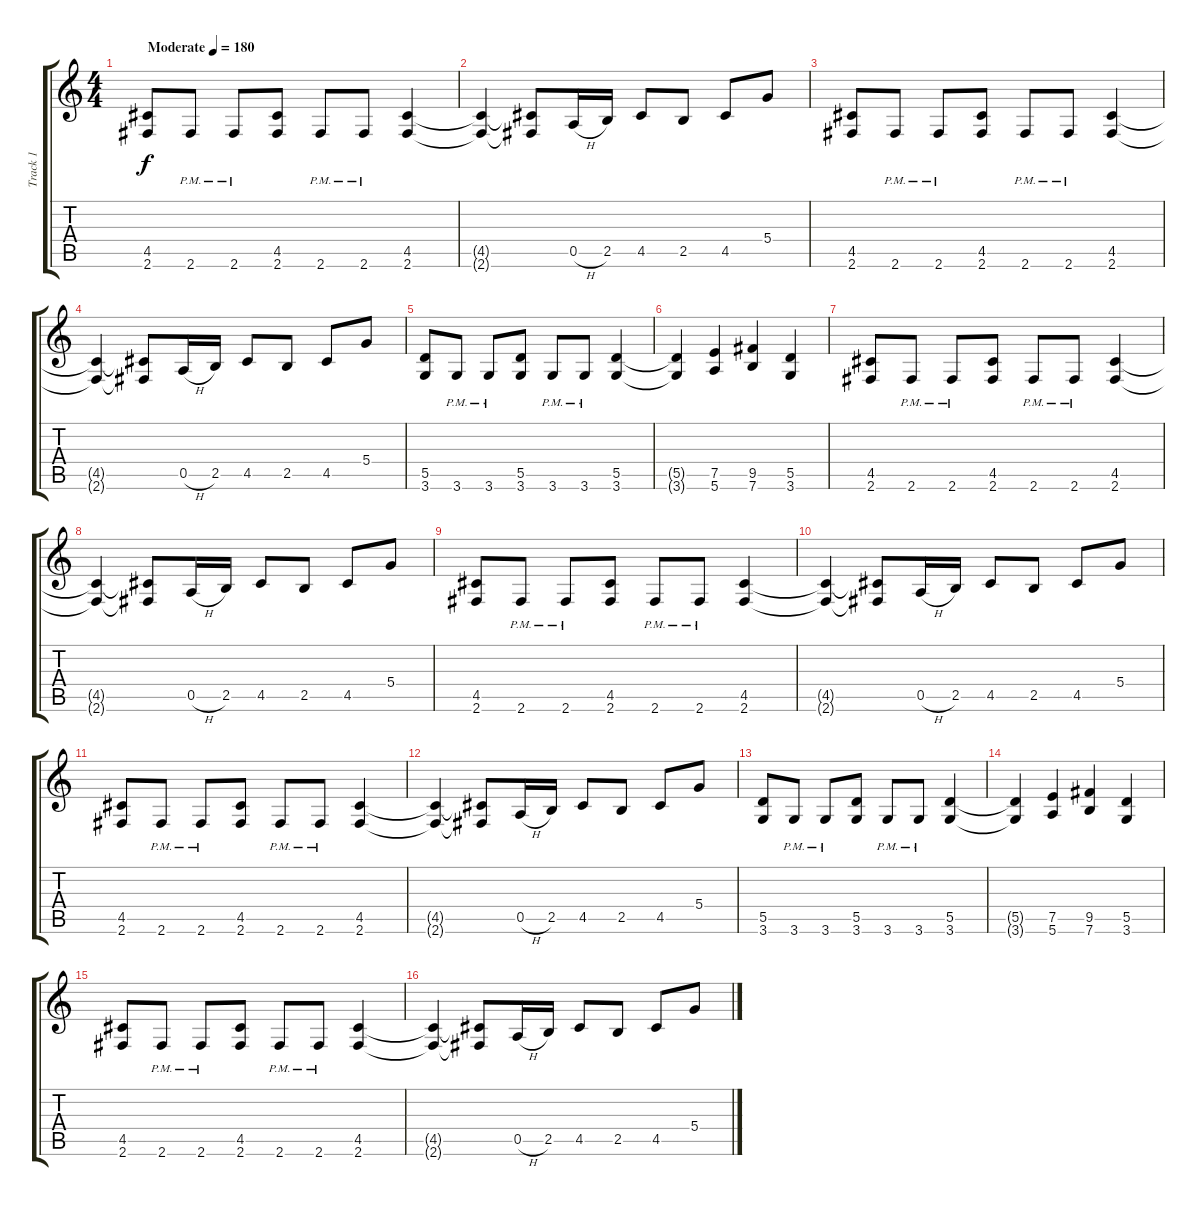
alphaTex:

\track ("Track 1" "Track 1") {instrument overdrivenguitar}
\staff {score tabs}
\tuning (E4 B3 G3 D3 A2 E2) {hide}
\ts (4 4)
\tempo (180 "Moderate")
\clef g2
\ks c
(4.5 2.6).8{dy f instrument overdrivenguitar} 2.6{pm}.8 2.6{pm}.8 (4.5 2.6).8 2.6{pm}.8 2.6{pm}.8 (4.5 2.6).4 |
(4.5{t} 2.6{t}).4 (4.5{t} 2.6{t}).8 0.5{h}.16 2.5.16 4.5.8 2.5.8 4.5.8 5.4.8 |
(4.5 2.6).8 2.6{pm}.8 2.6{pm}.8 (4.5 2.6).8 2.6{pm}.8 2.6{pm}.8 (4.5 2.6).4 |
(4.5{t} 2.6{t}).4 (4.5{t} 2.6{t}).8 0.5{h}.16 2.5.16 4.5.8 2.5.8 4.5.8 5.4.8 |
(5.5 3.6).8 3.6{pm}.8 3.6{pm}.8 (5.5 3.6).8 3.6{pm}.8 3.6{pm}.8 (5.5 3.6).4 |
(5.5{t} 3.6{t}).4 (7.5 5.6).4 (9.5 7.6).4 (5.5 3.6).4 |
(4.5 2.6).8 2.6{pm}.8 2.6{pm}.8 (4.5 2.6).8 2.6{pm}.8 2.6{pm}.8 (4.5 2.6).4 |
(4.5{t} 2.6{t}).4 (4.5{t} 2.6{t}).8 0.5{h}.16 2.5.16 4.5.8 2.5.8 4.5.8 5.4.8 |
(4.5 2.6).8 2.6{pm}.8 2.6{pm}.8 (4.5 2.6).8 2.6{pm}.8 2.6{pm}.8 (4.5 2.6).4 |
(4.5{t} 2.6{t}).4 (4.5{t} 2.6{t}).8 0.5{h}.16 2.5.16 4.5.8 2.5.8 4.5.8 5.4.8 |
(4.5 2.6).8 2.6{pm}.8 2.6{pm}.8 (4.5 2.6).8 2.6{pm}.8 2.6{pm}.8 (4.5 2.6).4 |
(4.5{t} 2.6{t}).4 (4.5{t} 2.6{t}).8 0.5{h}.16 2.5.16 4.5.8 2.5.8 4.5.8 5.4.8 |
(5.5 3.6).8 3.6{pm}.8 3.6{pm}.8 (5.5 3.6).8 3.6{pm}.8 3.6{pm}.8 (5.5 3.6).4 |
(5.5{t} 3.6{t}).4 (7.5 5.6).4 (9.5 7.6).4 (5.5 3.6).4 |
(4.5 2.6).8 2.6{pm}.8 2.6{pm}.8 (4.5 2.6).8 2.6{pm}.8 2.6{pm}.8 (4.5 2.6).4 |
(4.5{t} 2.6{t}).4 (4.5{t} 2.6{t}).8 0.5{h}.16 2.5.16 4.5.8 2.5.8 4.5.8 5.4.8
